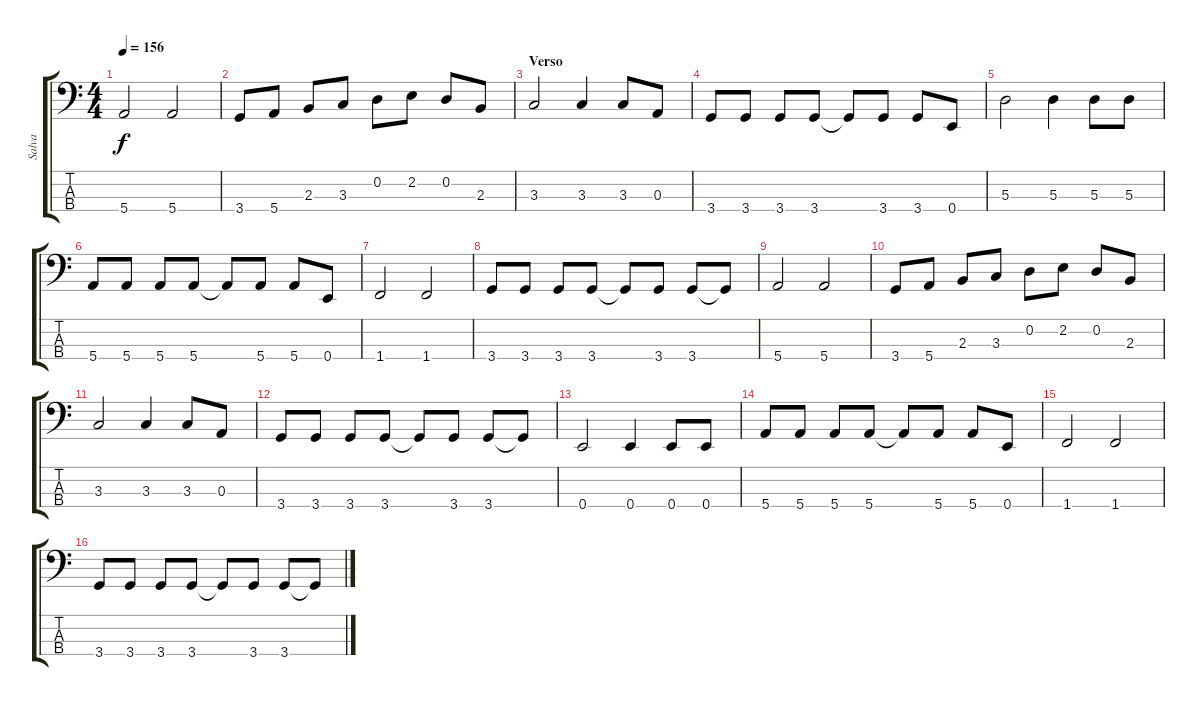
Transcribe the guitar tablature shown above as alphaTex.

\track ("Salva" "Salva") {instrument electricbassfinger}
\staff {score tabs}
\tuning (G2 D2 A1 E1) {hide}
\ts (4 4)
\tempo 156
\clef f4
\ks c
5.4.2{dy f} 5.4.2 |
3.4.8 5.4.8 2.3.8 3.3.8 0.2.8 2.2.8 0.2.8 2.3.8 |
\section ("" "Verso")
3.3.2 3.3.4 3.3.8 0.3.8 |
3.4.8 3.4.8 3.4.8 3.4.8 3.4{t}.8 3.4.8 3.4.8 0.4.8 |
5.3.2 5.3.4 5.3.8 5.3.8 |
5.4.8 5.4.8 5.4.8 5.4.8 5.4{t}.8 5.4.8 5.4.8 0.4.8 |
1.4.2 1.4.2 |
3.4.8 3.4.8 3.4.8 3.4.8 3.4{t}.8 3.4.8 3.4.8 3.4{t}.8 |
5.4.2 5.4.2 |
3.4.8 5.4.8 2.3.8 3.3.8 0.2.8 2.2.8 0.2.8 2.3.8 |
3.3.2 3.3.4 3.3.8 0.3.8 |
3.4.8 3.4.8 3.4.8 3.4.8 3.4{t}.8 3.4.8 3.4.8 3.4{t}.8 |
0.4.2 0.4.4 0.4.8 0.4.8 |
5.4.8 5.4.8 5.4.8 5.4.8 5.4{t}.8 5.4.8 5.4.8 0.4.8 |
1.4.2 1.4.2 |
3.4.8 3.4.8 3.4.8 3.4.8 3.4{t}.8 3.4.8 3.4.8 3.4{t}.8
